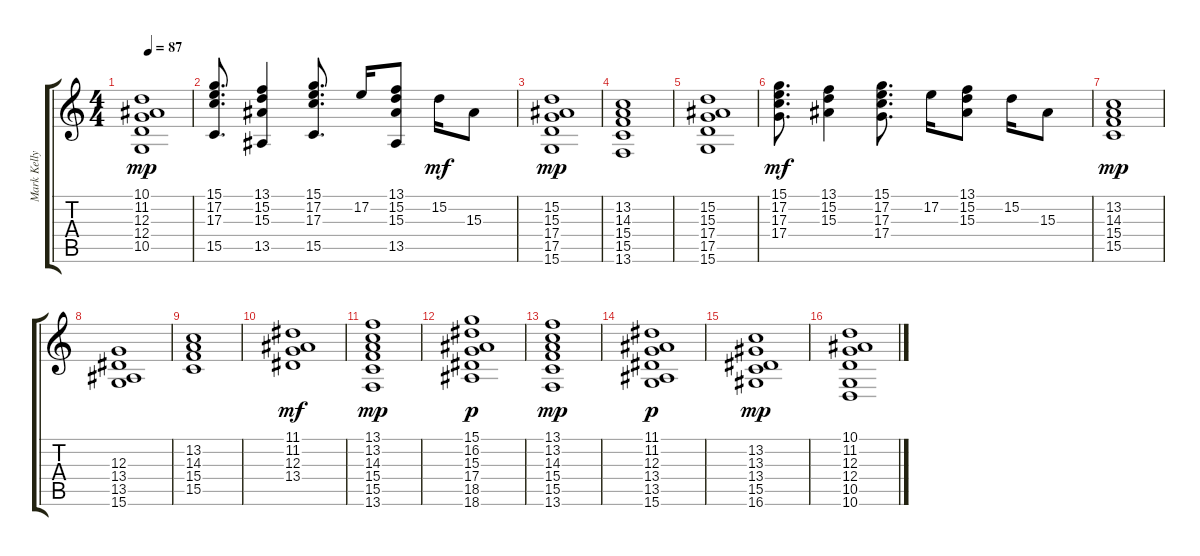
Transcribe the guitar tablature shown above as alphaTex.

\track ("Mark Kelly (Keyboards III)" "Mark Kelly") {instrument flute}
\staff {score tabs}
\tuning (E4 B3 G3 D3 A2 E2) {hide}
\ts (4 4)
\tempo 87
\clef g2
\ks c
(10.1 11.2 12.3 12.4 10.5).1{dy mp} |
(15.1 17.2 17.3 15.5).8{d} (13.1 15.2 15.3 13.5).4 (15.1 17.2 17.3 15.5).8{d} 17.2.16 (13.1 15.2 15.3 13.5).8 15.2.16{dy mf} 15.3.8 |
(15.2 15.3 17.4 17.5 15.6).1{dy mp} |
(13.2 14.3 15.4 15.5 13.6).1 |
(15.2 15.3 17.4 17.5 15.6).1 |
(15.1 17.2 17.3 17.4).8{d dy mf} (13.1 15.2 15.3).4 (15.1 17.2 17.3 17.4).8{d} 17.2.16 (13.1 15.2 15.3).8 15.2.16 15.3.8 |
(13.2 14.3 15.4 15.5).1{dy mp volume 9 instrument churchorgan} |
(12.3 13.4 13.5 15.6).1 |
(13.2 14.3 15.4 15.5).1 |
(11.1 11.2 12.3 13.4).1{dy mf} |
(13.1 13.2 14.3 15.4 15.5 13.6).1{dy mp} |
(15.1 16.2 15.3 17.4 18.5 18.6).1{dy p} |
(13.1 13.2 14.3 15.4 15.5 13.6).1{dy mp} |
(11.1 11.2 12.3 13.4 13.5 15.6).1{dy p} |
(13.2 13.3 13.4 15.5 16.6).1{dy mp} |
(10.1 11.2 12.3 12.4 10.5 10.6).1
